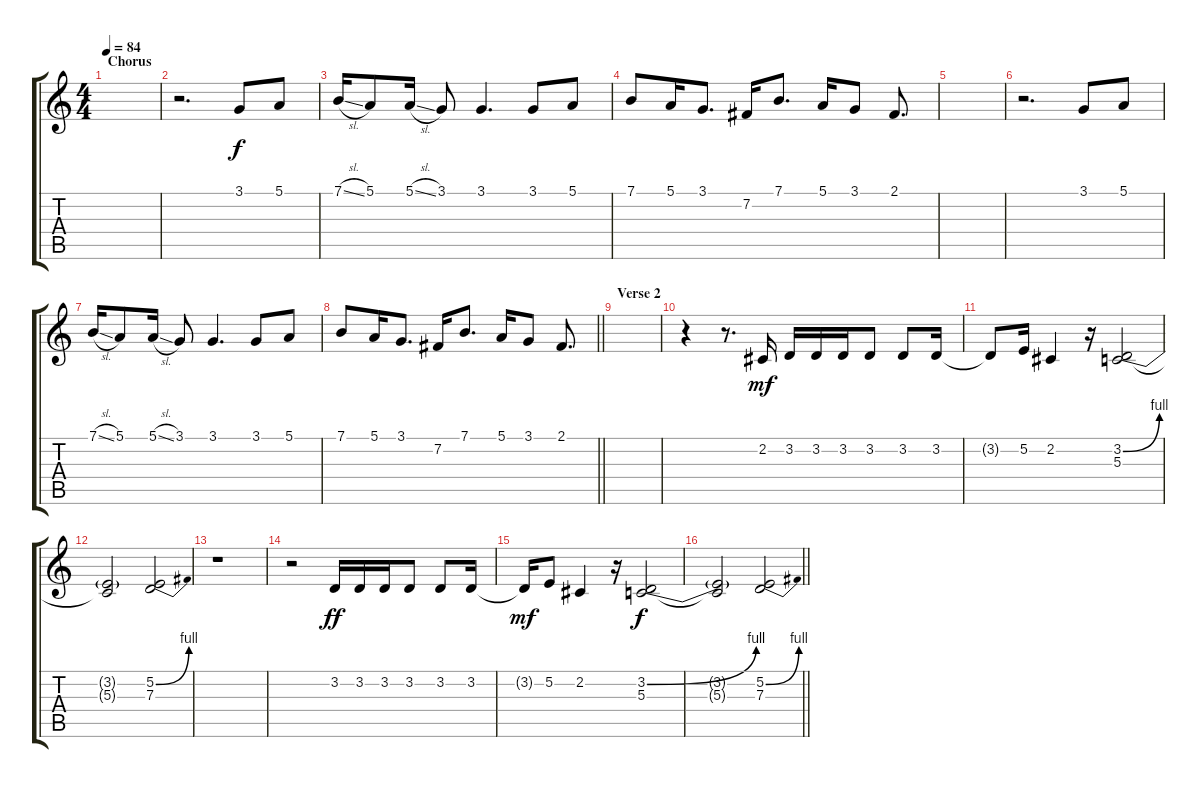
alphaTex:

\track "" {instrument trumpet}
\staff {score tabs}
\tuning (E4 B3 G3 D3 A2 D2) {hide}
\ts (4 4)
\section ("" "Chorus")
\tempo 84
\clef g2
\ks c
|
r.2{d} 3.1.8 5.1.8 |
7.1{sl}.16 5.1.8 5.1{sl}.16 3.1.8 3.1.4{d} 3.1.8 5.1.8 |
7.1.8 5.1.16 3.1.8{d} 7.2.16 7.1.8{d} 5.1.16 3.1.8 2.1.8{d} |
|
r.2{d} 3.1.8 5.1.8 |
7.1{sl}.16 5.1.8 5.1{sl}.16 3.1.8 3.1.4{d} 3.1.8 5.1.8 |
\barLineRight lightlight
7.1.8 5.1.16 3.1.8{d} 7.2.16 7.1.8{d} 5.1.16 3.1.8 2.1.8{d} |
\section ("" "Verse 2")
|
r.4 r.8{d} 2.2.16{dy mf} 3.2.16 3.2.16 3.2.16 3.2.8 3.2.8 3.2.16 |
3.2{t}.8 5.2.16 2.2.4 r.16 (3.2{be (bend 0 0 60 4)} 5.3).2 |
(3.2{t} 5.3{t}).2 (5.2{be (bend 0 0 60 4)} 7.3).2 |
r.1 |
r.2 3.2.16{dy ff} 3.2.16 3.2.16 3.2.8 3.2.8 3.2.16 |
3.2{t}.16{dy mf} 5.2.8 2.2.4 r.16 (3.2{be (bend 0 0 60 4)} 5.3).2{dy f} |
\barLineRight lightlight
(3.2{t} 5.3{t}).2 (5.2{be (bend 0 0 60 4)} 7.3).2
